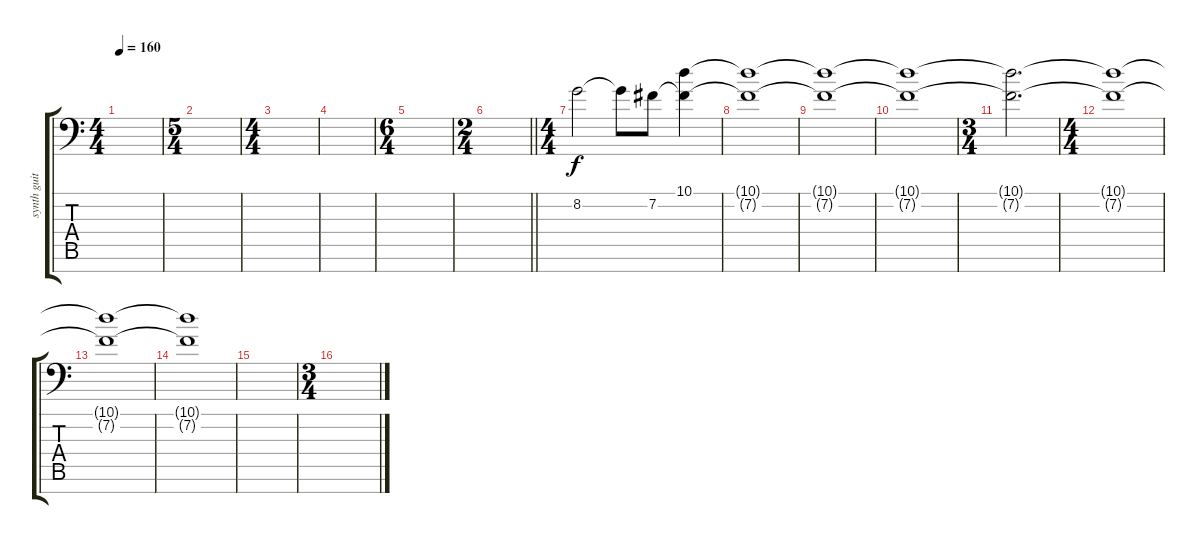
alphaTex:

\track ("synth guitar" "synth guit") {instrument lead6voice}
\staff {score tabs}
\tuning (E4 B3 G3 D3 A2 E2 C-1) {hide}
\ts (4 4)
\tempo 160
\clef f4
\ks c
|
\ts (5 4)
|
\ts (4 4)
|
|
\ts (6 4)
|
\ts (2 4)
\barLineRight lightlight
|
\ts (4 4)
8.2.2 8.2{t}.8 7.2.8 (10.1 7.2{t}).4 |
(10.1{t} 7.2{t}).1 |
(10.1{t} 7.2{t}).1 |
(10.1{t} 7.2{t}).1 |
\ts (3 4)
(10.1{t} 7.2{t}).2{d} |
\ts (4 4)
(10.1{t} 7.2{t}).1 |
(10.1{t} 7.2{t}).1 |
(10.1{t} 7.2{t}).1 |
|
\ts (3 4)
